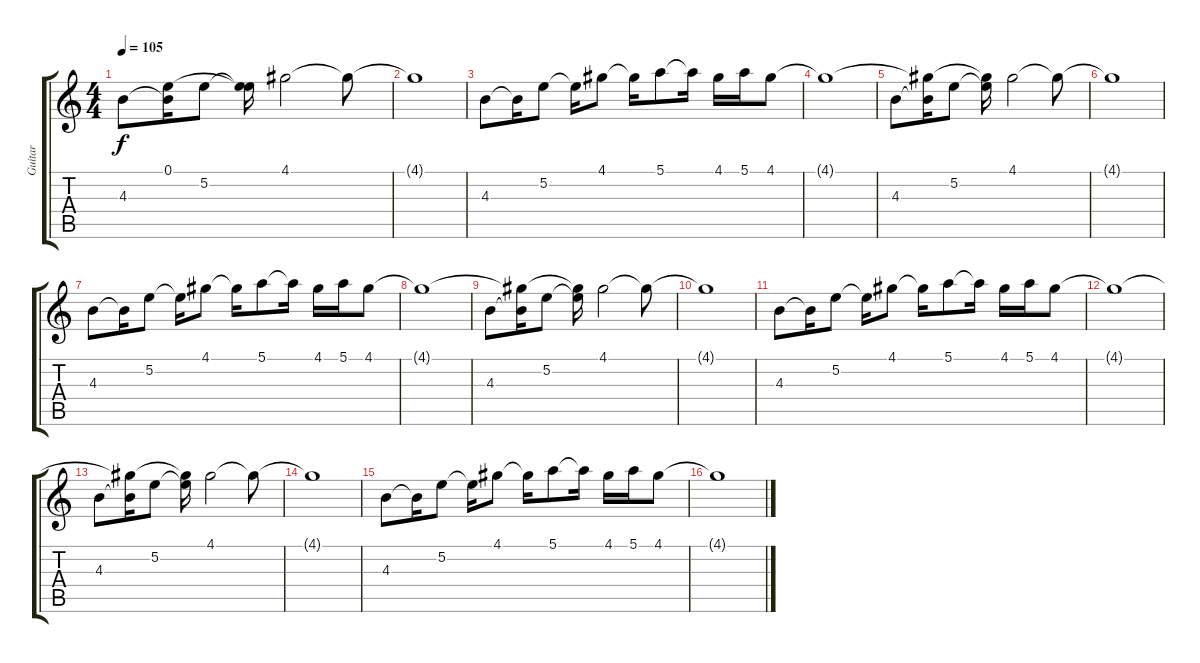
\track ("Guitar" "Guitar") {instrument distortionguitar}
\staff {score tabs}
\tuning (E4 B3 G3 D3 A2 E2) {hide}
\ts (4 4)
\tempo 105
\clef g2
\ks c
4.3.8{dy f volume 10 instrument overdrivenguitar} (0.1 4.3{t}).16 5.2.8 (0.1{t} 5.2{t}).16 4.1.2 4.1{t}.8 |
4.1{t}.1 |
4.3.8 4.3{t}.16 5.2.8 5.2{t}.16 4.1.8 4.1{t}.16 5.1.8 5.1{t}.16 4.1.16 5.1.16 4.1.8 |
4.1{t}.1 |
4.3.8{instrument overdrivenguitar} (4.1{t} 4.3{t}).16 5.2.8 (4.1{t} 5.2{t}).16 4.1.2 4.1{t}.8 |
4.1{t}.1 |
4.3.8 4.3{t}.16 5.2.8 5.2{t}.16 4.1.8 4.1{t}.16 5.1.8 5.1{t}.16 4.1.16 5.1.16 4.1.8 |
4.1{t}.1 |
4.3.8{instrument overdrivenguitar} (4.1{t} 4.3{t}).16 5.2.8 (4.1{t} 5.2{t}).16 4.1.2 4.1{t}.8 |
4.1{t}.1 |
4.3.8 4.3{t}.16 5.2.8 5.2{t}.16 4.1.8 4.1{t}.16 5.1.8 5.1{t}.16 4.1.16 5.1.16 4.1.8 |
4.1{t}.1 |
4.3.8{instrument overdrivenguitar} (4.1{t} 4.3{t}).16 5.2.8 (4.1{t} 5.2{t}).16 4.1.2 4.1{t}.8 |
4.1{t}.1 |
4.3.8 4.3{t}.16 5.2.8 5.2{t}.16 4.1.8 4.1{t}.16 5.1.8 5.1{t}.16 4.1.16 5.1.16 4.1.8 |
4.1{t}.1
